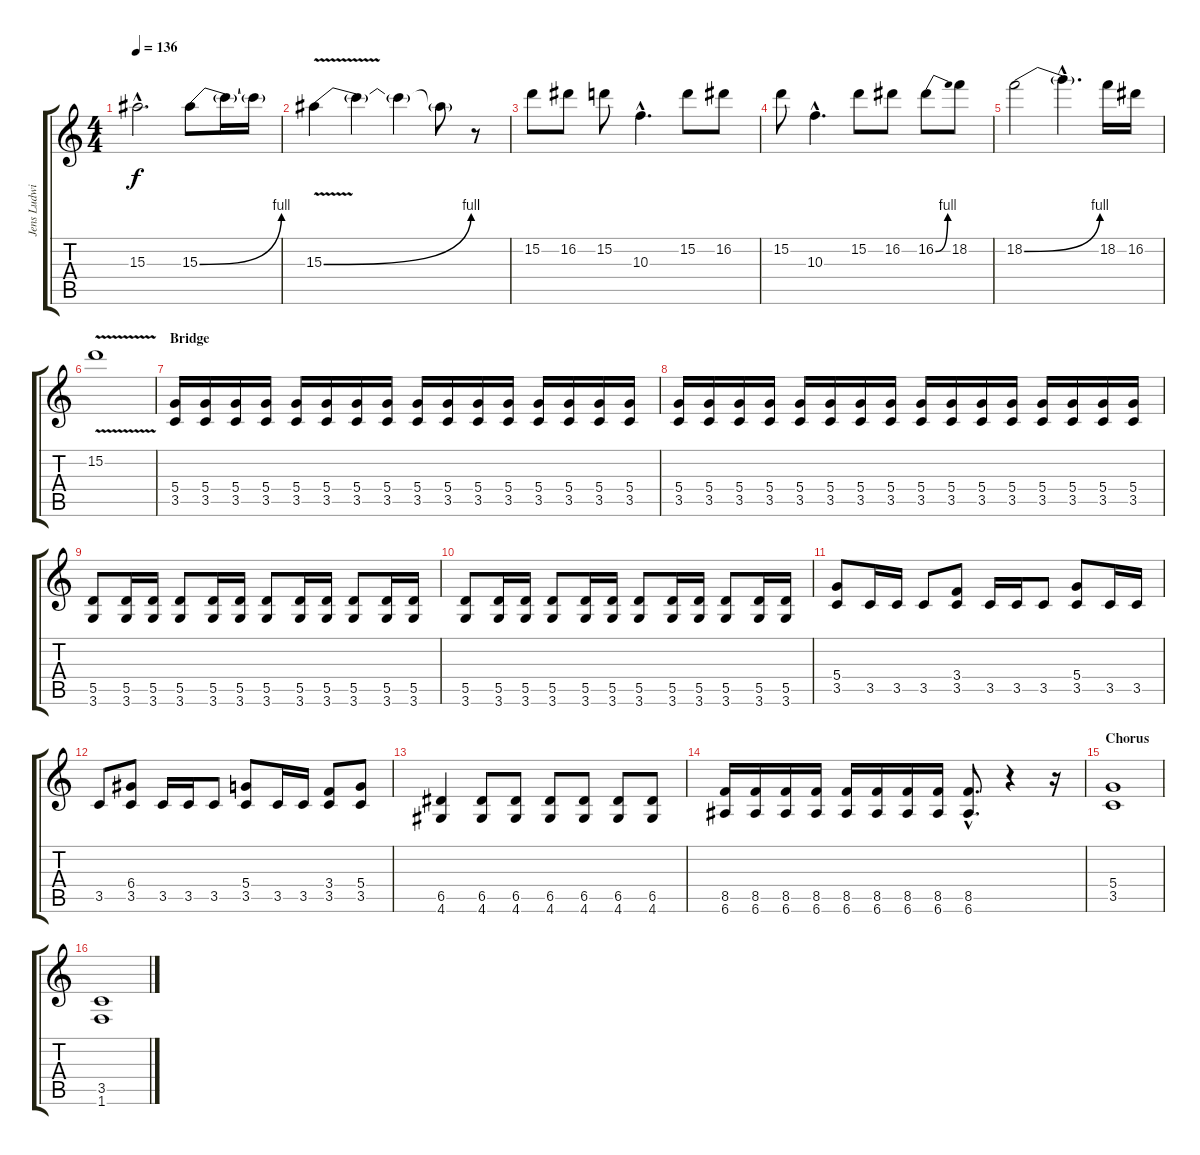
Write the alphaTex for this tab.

\track ("Jens Ludwig" "Jens Ludwi") {instrument distortionguitar}
\staff {score tabs}
\tuning (E4 B3 G3 D3 A2 E2) {hide}
\ts (4 4)
\tempo 136
\clef g2
\ks c
15.3{hac}.2{d dy f} 15.3{be (bend 0 0 60 4)}.8 15.3{t}.16 15.3{t}.16 |
15.3{be (bend 0 0 60 4) v}.4 15.3{t}.4 15.3{t}.4 15.3{t}.8 r.8 |
15.2.8 16.2.8 15.2.8 10.3{hac}.4{d} 15.2.8 16.2.8 |
15.2.8 10.3{hac}.4{d} 15.2.8 16.2.8 16.2{be (bend 0 0 60 4)}.8 18.2.8 |
18.2{be (bend 0 0 60 4)}.2 18.2{hac t}.4{d} 18.2.16 16.2.16 |
15.2{v}.1 |
\section ("" "Bridge")
(5.4 3.5).16{volume 11} (5.4 3.5).16 (5.4 3.5).16 (5.4 3.5).16 (5.4 3.5).16 (5.4 3.5).16 (5.4 3.5).16 (5.4 3.5).16 (5.4 3.5).16 (5.4 3.5).16 (5.4 3.5).16 (5.4 3.5).16 (5.4 3.5).16 (5.4 3.5).16 (5.4 3.5).16 (5.4 3.5).16 |
(5.4 3.5).16 (5.4 3.5).16 (5.4 3.5).16 (5.4 3.5).16 (5.4 3.5).16 (5.4 3.5).16 (5.4 3.5).16 (5.4 3.5).16 (5.4 3.5).16 (5.4 3.5).16 (5.4 3.5).16 (5.4 3.5).16 (5.4 3.5).16 (5.4 3.5).16 (5.4 3.5).16 (5.4 3.5).16 |
(5.5 3.6).8 (5.5 3.6).16 (5.5 3.6).16 (5.5 3.6).8 (5.5 3.6).16 (5.5 3.6).16 (5.5 3.6).8 (5.5 3.6).16 (5.5 3.6).16 (5.5 3.6).8 (5.5 3.6).16 (5.5 3.6).16 |
(5.5 3.6).8 (5.5 3.6).16 (5.5 3.6).16 (5.5 3.6).8 (5.5 3.6).16 (5.5 3.6).16 (5.5 3.6).8 (5.5 3.6).16 (5.5 3.6).16 (5.5 3.6).8 (5.5 3.6).16 (5.5 3.6).16 |
(5.4 3.5).8 3.5.16 3.5.16 3.5.8 (3.4 3.5).8 3.5.16 3.5.16 3.5.8 (5.4 3.5).8 3.5.16 3.5.16 |
3.5.8 (6.4 3.5).8 3.5.16 3.5.16 3.5.8 (5.4 3.5).8 3.5.16 3.5.16 (3.4 3.5).8 (5.4 3.5).8 |
(6.5 4.6).4 (6.5 4.6).8 (6.5 4.6).8 (6.5 4.6).8 (6.5 4.6).8 (6.5 4.6).8 (6.5 4.6).8 |
(8.5 6.6).16 (8.5 6.6).16 (8.5 6.6).16 (8.5 6.6).16 (8.5 6.6).16 (8.5 6.6).16 (8.5 6.6).16 (8.5 6.6).16 (8.5{hac} 6.6{hac}).8{d} r.4 r.16 |
\section ("" "Chorus")
(5.4 3.5).1 |
(3.5 1.6).1
